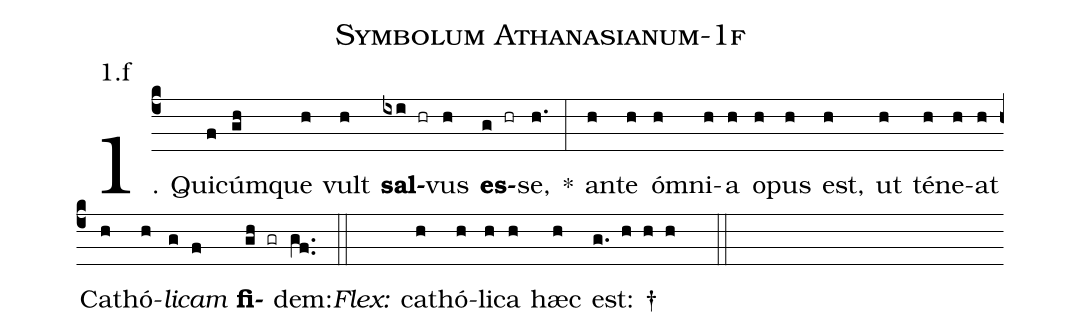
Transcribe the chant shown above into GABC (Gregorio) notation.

name: Symbolum Athanasianum-1f;
annotation: 1.f;
%%
(c4)1. Qui(f)cúm(gh)que(h) vult(h) <b>sal</b>(ixi hr)vus(h) <b>es</b>(g hr)se,(h.) *(:) an(h)te(h) óm(h)ni(h)a(h) o(h)pus(h) est,(h) ut(h) té(h)ne(h)at(h) Ca(h)thó(h)<i>li</i>(g)<i>cam</i>(f) <b>fi</b>(gh gr)dem:(gf..) (::)
<i>Flex:</i>()  ca(h)thó(h)li(h)ca(h) hæc(h) est: †(g. h h h  ::)
